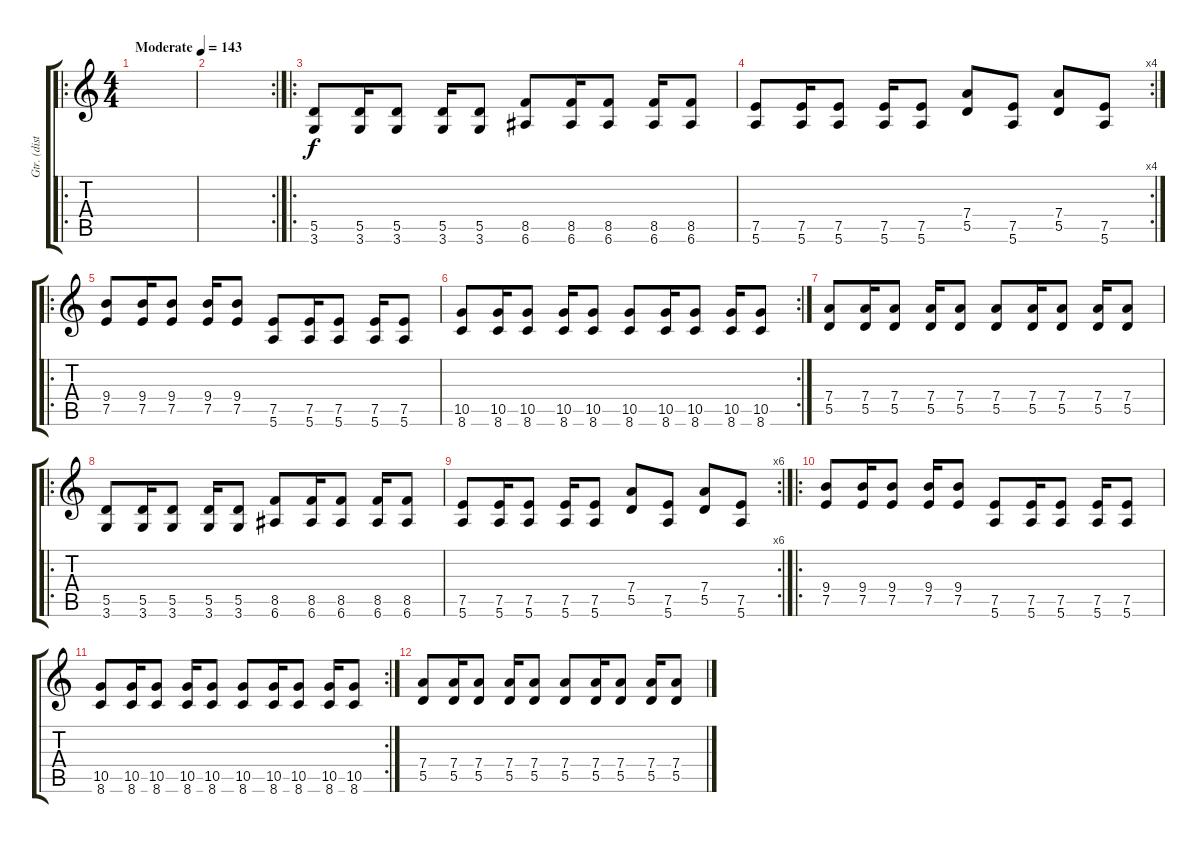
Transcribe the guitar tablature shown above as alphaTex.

\track ("Gtr. (distortion)" "Gtr. (dist") {instrument distortionguitar}
\staff {score tabs}
\tuning (E4 B3 G3 D3 A2 E2) {hide}
\ro
\ts (4 4)
\tempo (143 "Moderate")
\clef g2
\ks c
|
\rc 2
|
\ro
(5.5 3.6).8 (5.5 3.6).16 (5.5 3.6).8 (5.5 3.6).16 (5.5 3.6).8 (8.5 6.6).8 (8.5 6.6).16 (8.5 6.6).8 (8.5 6.6).16 (8.5 6.6).8 |
\rc 4
(7.5 5.6).8 (7.5 5.6).16 (7.5 5.6).8 (7.5 5.6).16 (7.5 5.6).8 (7.4 5.5).8 (7.5 5.6).8 (7.4 5.5).8 (7.5 5.6).8 |
\ro
(9.4 7.5).8 (9.4 7.5).16 (9.4 7.5).8 (9.4 7.5).16 (9.4 7.5).8 (7.5 5.6).8 (7.5 5.6).16 (7.5 5.6).8 (7.5 5.6).16 (7.5 5.6).8 |
\rc 2
(10.5 8.6).8 (10.5 8.6).16 (10.5 8.6).8 (10.5 8.6).16 (10.5 8.6).8 (10.5 8.6).8 (10.5 8.6).16 (10.5 8.6).8 (10.5 8.6).16 (10.5 8.6).8 |
(7.4 5.5).8 (7.4 5.5).16 (7.4 5.5).8 (7.4 5.5).16 (7.4 5.5).8 (7.4 5.5).8 (7.4 5.5).16 (7.4 5.5).8 (7.4 5.5).16 (7.4 5.5).8 |
\ro
(5.5 3.6).8 (5.5 3.6).16 (5.5 3.6).8 (5.5 3.6).16 (5.5 3.6).8 (8.5 6.6).8 (8.5 6.6).16 (8.5 6.6).8 (8.5 6.6).16 (8.5 6.6).8 |
\rc 6
(7.5 5.6).8 (7.5 5.6).16 (7.5 5.6).8 (7.5 5.6).16 (7.5 5.6).8 (7.4 5.5).8 (7.5 5.6).8 (7.4 5.5).8 (7.5 5.6).8 |
\ro
(9.4 7.5).8 (9.4 7.5).16 (9.4 7.5).8 (9.4 7.5).16 (9.4 7.5).8 (7.5 5.6).8 (7.5 5.6).16 (7.5 5.6).8 (7.5 5.6).16 (7.5 5.6).8 |
\rc 2
(10.5 8.6).8 (10.5 8.6).16 (10.5 8.6).8 (10.5 8.6).16 (10.5 8.6).8 (10.5 8.6).8 (10.5 8.6).16 (10.5 8.6).8 (10.5 8.6).16 (10.5 8.6).8 |
(7.4 5.5).8 (7.4 5.5).16 (7.4 5.5).8 (7.4 5.5).16 (7.4 5.5).8 (7.4 5.5).8 (7.4 5.5).16 (7.4 5.5).8 (7.4 5.5).16 (7.4 5.5).8
